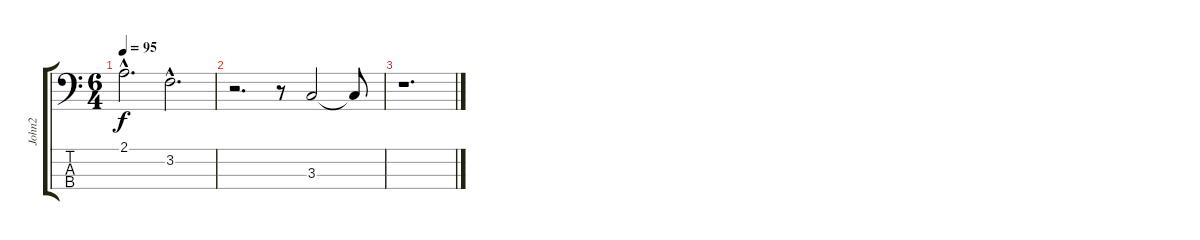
\track ("John2" "John2") {instrument acousticbass}
\staff {score tabs}
\tuning (G2 D2 A1 E1) {hide}
\ts (6 4)
\tempo 95
\clef f4
\ks c
2.1{hac t}.2{d dy f} 3.2{hac}.2{d} |
r.2{d} r.8 3.3.2 3.3{t}.8 |
r.1{d}
